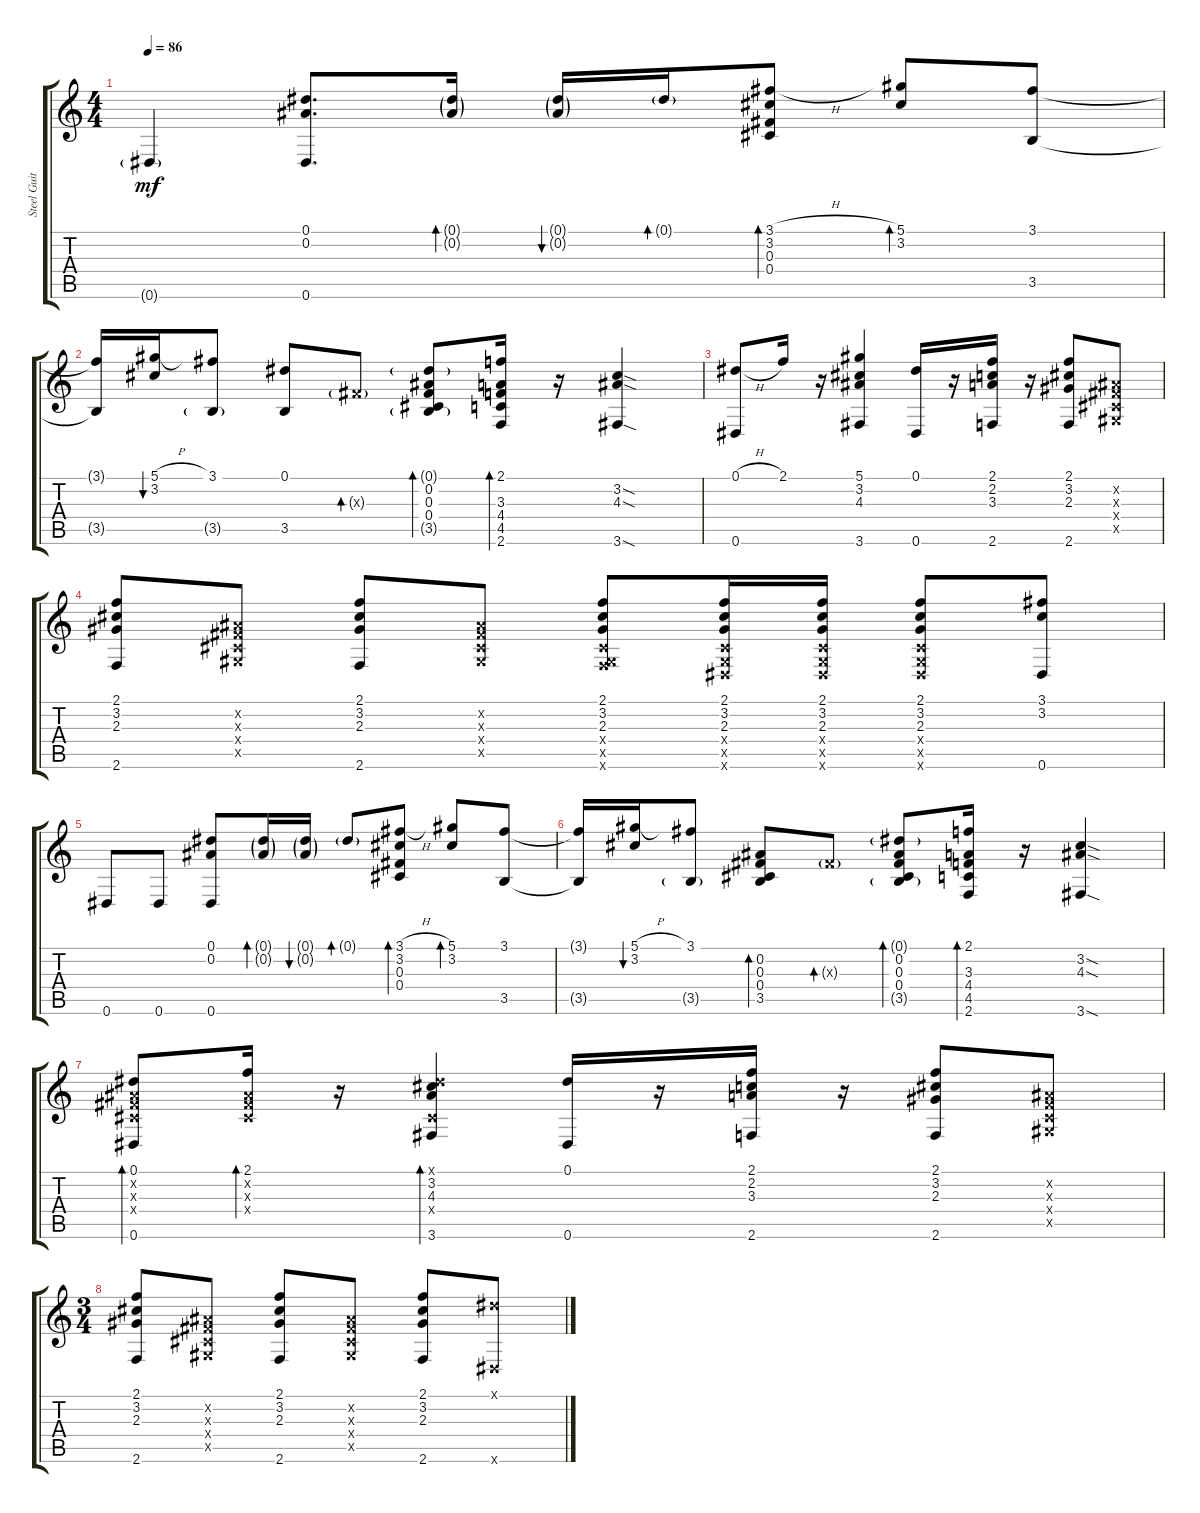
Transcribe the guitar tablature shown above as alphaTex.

\track ("Steel Guitar" "Steel Guit") {instrument acousticguitarsteel}
\staff {score tabs}
\tuning (Eb4 Bb3 Gb3 Db3 Ab2 Eb2) {hide}
\ts (4 4)
\tempo 86
\clef g2
\ks c
0.6{g}.4{dy mf} (0.1 0.2 0.6).8{d} (0.1{g} 0.2{g}).16{bd 30} (0.1{g} 0.2{g}).16{bu 30} 0.1{g}.16{bd 30} (3.1{h} 3.2 0.3 0.4).8{bd 60} (5.1 3.2).8{bd 30} (3.1 3.5).8 |
(3.1{t} 3.5{t}).16 (5.1{h} 3.2).16{bu 30} (3.1 3.5{g}).8 (0.1 3.5).8 0.3{g x}.8{bd 30} (0.1{g} 0.2 0.3 0.4 3.5{g}).8{bd 60} (2.1 3.3 4.4 4.5 2.6).16{bd 30} r.16 (3.2{sod} 4.3{sod} 3.6{sod}).4 |
(0.1{h} 0.6).8 2.1.16 r.16 (5.1 3.2 4.3 3.6).4 (0.1 0.6).16 r.16 (2.1 2.2 3.3 2.6).16 r.16 (2.1 3.2 2.3 2.6).8 (0.2{x} 0.3{x} 0.4{x} 0.5{x}).8 |
(2.1 3.2 2.3 2.6).8 (0.2{x} 0.3{x} 0.4{x} 0.5{x}).8 (2.1 3.2 2.3 2.6).8 (0.2{x} 0.3{x} 0.4{x} 0.5{x}).8 (2.1 3.2 2.3 0.4{x} 0.5{x} 2.6{x}).8 (2.1 3.2 2.3 0.4{x} 0.5{x} 0.6{x}).16 (2.1 3.2 2.3 0.4{x} 0.5{x} 0.6{x}).16 (2.1 3.2 2.3 0.4{x} 0.5{x} 0.6{x}).8 (3.1 3.2 0.6).8 |
0.6.8 0.6.8 (0.1 0.2 0.6).8 (0.1{g} 0.2{g}).16{bd 30} (0.1{g} 0.2{g}).16{bu 30} 0.1{g}.8{bd 30} (3.1{h} 3.2 0.3 0.4).8{bd 60} (5.1 3.2).8{bd 30} (3.1 3.5).8 |
(3.1{t} 3.5{t}).16 (5.1{h} 3.2).16{bu 30} (3.1 3.5{g}).8 (0.2 0.3 0.4 3.5).8{bd 60} 0.3{g x}.8{bd 30} (0.1{g} 0.2 0.3 0.4 3.5{g}).8{bd 60} (2.1 3.3 4.4 4.5 2.6).16{bd 30} r.16 (3.2{sod} 4.3{sod} 3.6{sod}).4 |
(0.1 0.2{x} 0.3{x} 0.4{x} 0.6).8{bd 30} (2.1 0.2{x} 0.3{x} 0.4{x}).16{bd 30} r.16 (0.1{x} 3.2 4.3 0.4{x} 3.6).4{bd 30} (0.1 0.6).16 r.16 (2.1 2.2 3.3 2.6).16 r.16 (2.1 3.2 2.3 2.6).8 (0.2{x} 0.3{x} 0.4{x} 0.5{x}).8 |
\ts (3 4)
(2.1 3.2 2.3 2.6).8 (0.2{x} 0.3{x} 0.4{x} 0.5{x}).8 (2.1 3.2 2.3 2.6).8 (0.2{x} 0.3{x} 0.4{x} 0.5{x}).8 (2.1 3.2 2.3 2.6).8 (0.1{x} 0.6{x}).8
